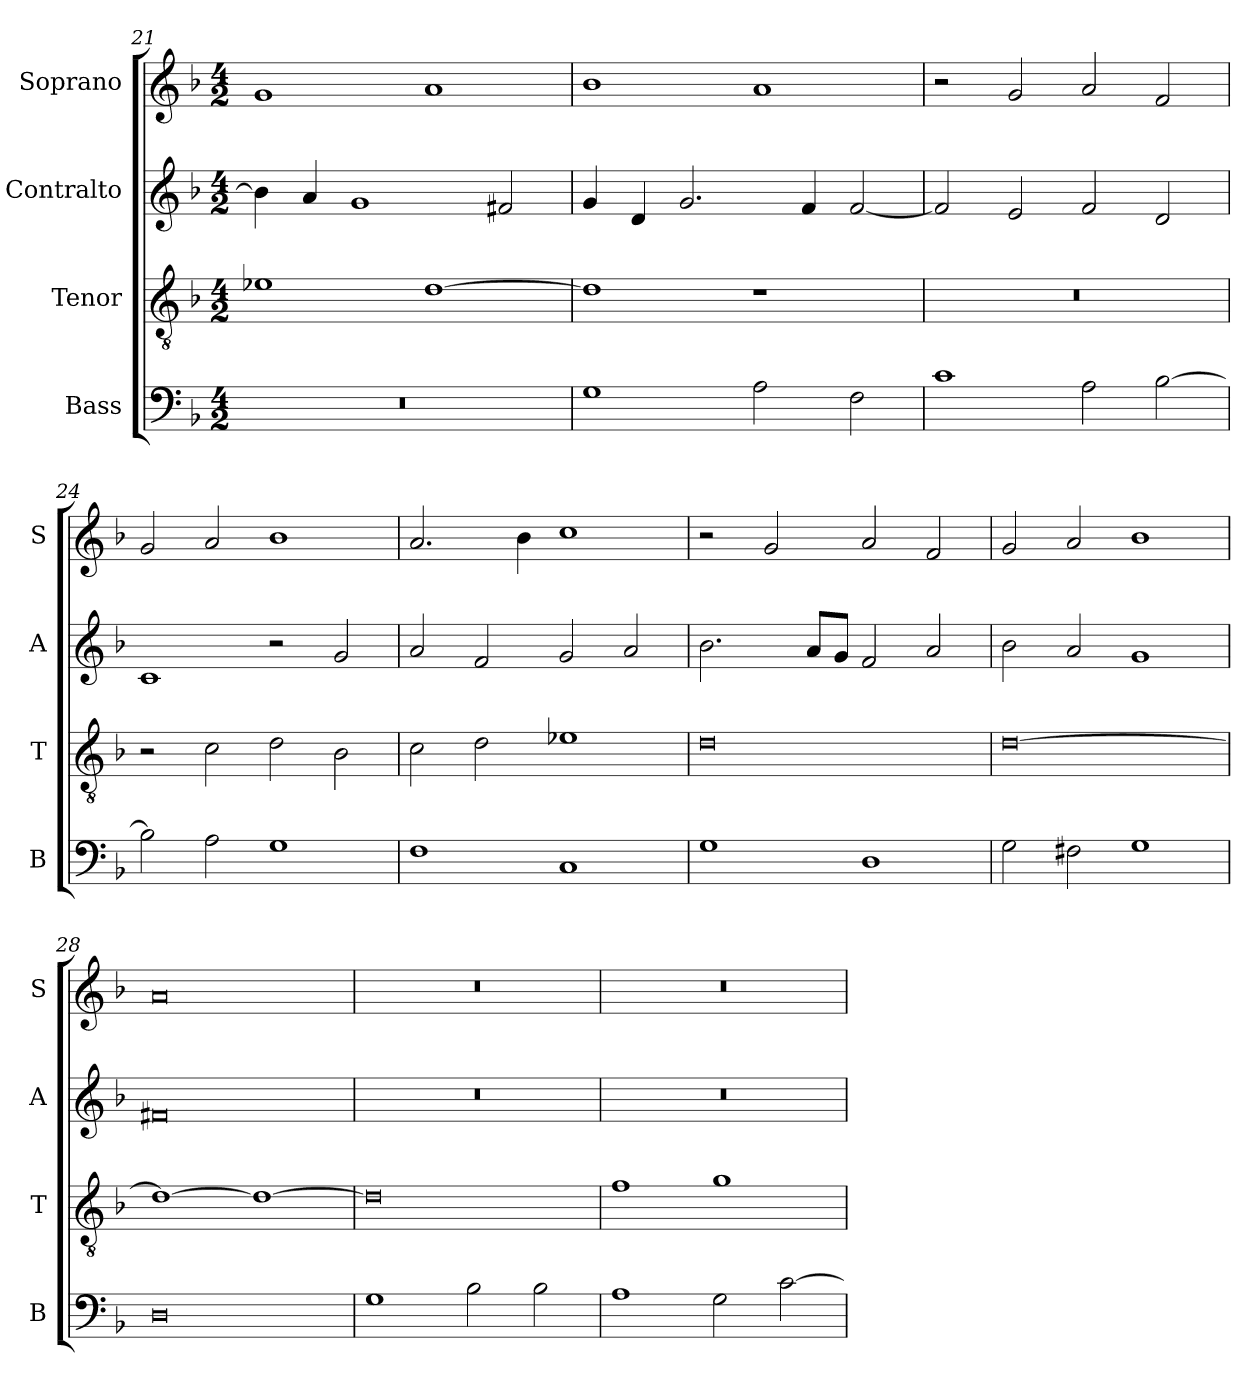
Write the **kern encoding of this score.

**kern	**kern	**kern	**kern
*part4	*part3	*part2	*part1
*staff4	*staff3	*staff2	*staff1
*I"Bass	*I"Tenor	*I"Contralto	*I"Soprano
*I'B	*I'T	*I'A	*I'S
*clefF4	*clefGv2	*clefG2	*clefG2
*k[b-]	*k[b-]	*k[b-]	*k[b-]
*M4/2	*M4/2	*M4/2	*M4/2
=21	=21	=21	=21
0r	1e-X	4b-]	1g
.	.	4a	.
.	.	1g	.
.	[1d	.	1a
.	.	2f#X	.
=22	=22	=22	=22
1G	1d]	4g	1b-
.	.	4d	.
.	.	2.g	.
2A	1r	.	1a
.	.	4f	.
2F	.	[2f	.
=23	=23	=23	=23
1c	0r	2f]	2r
.	.	2e	2g
2A	.	2f	2a
[2B-	.	2d	2f
=24	=24	=24	=24
2B-]	2r	1c	2g
2A	2c	.	2a
1G	2d	2r	1b-
.	2B-	2g	.
=25	=25	=25	=25
1F	2c	2a	2.a
.	2d	2f	.
.	.	.	4b-
1C	1e-X	2g	1cc
.	.	2a	.
=26	=26	=26	=26
1G	0d	2.b-	2r
.	.	.	2g
.	.	8a/L	.
.	.	8g/J	.
1D	.	2f	2a
.	.	2a	2f
=27	=27	=27	=27
2G	[0d	2b-	2g
2F#X	.	2a	2a
1G	.	1g	1b-
=28	=28	=28	=28
0D	1d_	0f#X	0a
.	1d_	.	.
=29	=29	=29	=29
1G	0d]	0r	0r
2B-	.	.	.
2B-	.	.	.
=30	=30	=30	=30
1A	1f	0r	0r
2G	1g	.	.
[2c	.	.	.
=	=	=	=
*-	*-	*-	*-
